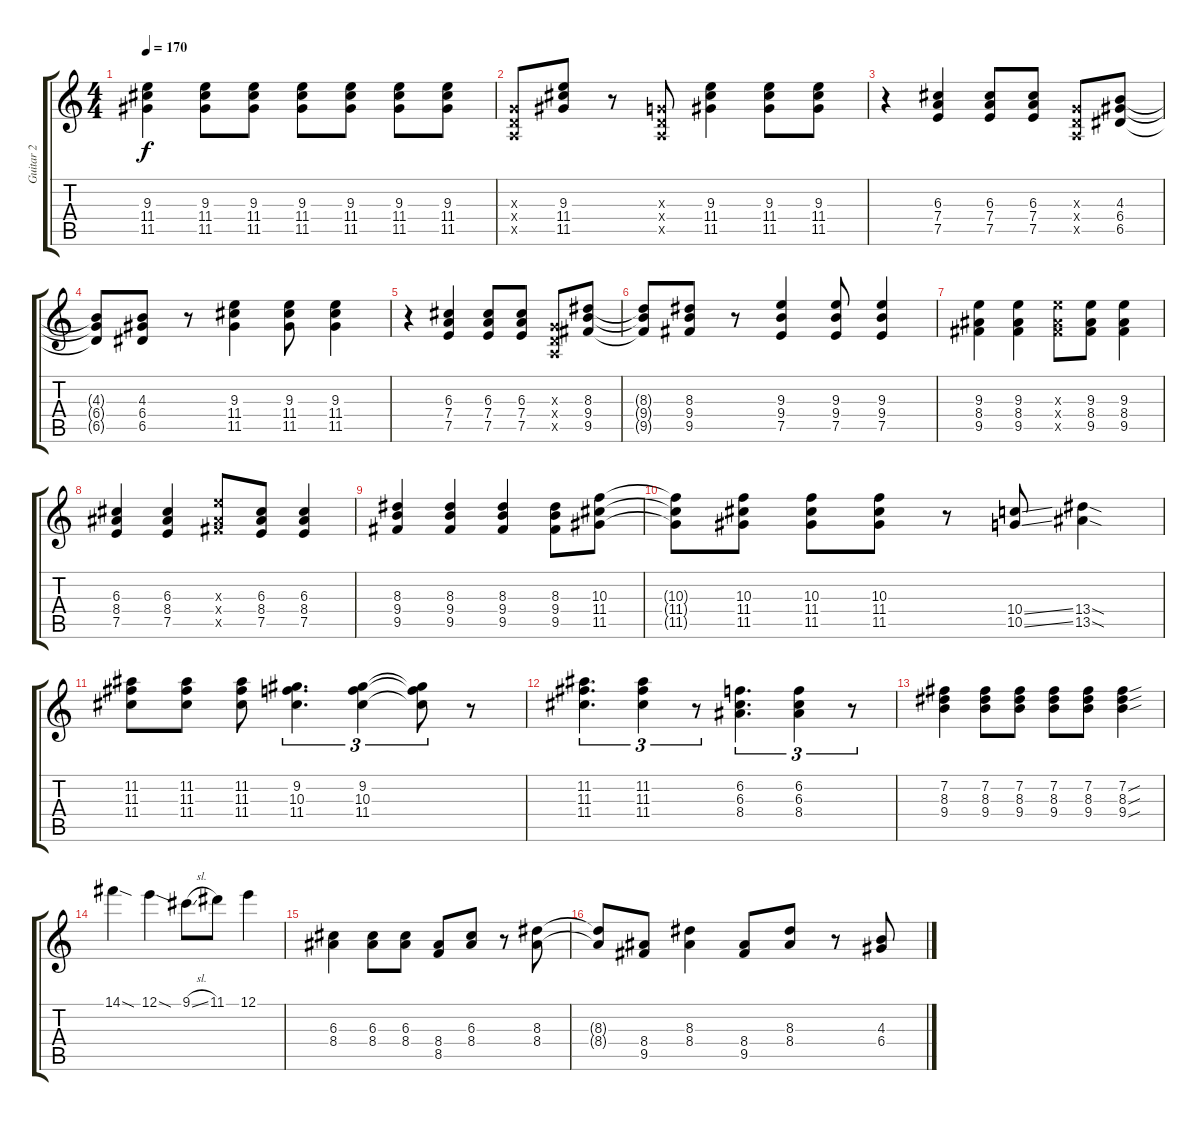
\track ("Guitar 2" "Guitar 2") {instrument distortionguitar}
\staff {score tabs}
\tuning (E4 B3 G3 D3 A2 E2) {hide}
\ts (4 4)
\tempo 170
\clef g2
\ks c
(9.3 11.4 11.5).4{dy f} (9.3 11.4 11.5).8 (9.3 11.4 11.5).8 (9.3 11.4 11.5).8 (9.3 11.4 11.5).8 (9.3 11.4 11.5).8 (9.3 11.4 11.5).8 |
(0.3{x} 0.4{x} 0.5{x}).8 (9.3 11.4 11.5).8 r.8 (0.3{x} 0.4{x} 0.5{x}).8 (9.3 11.4 11.5).4 (9.3 11.4 11.5).8 (9.3 11.4 11.5).8 |
r.4 (6.3 7.4 7.5).4 (6.3 7.4 7.5).8 (6.3 7.4 7.5).8 (0.3{x} 0.4{x} 0.5{x}).8 (4.3 6.4 6.5).8 |
(4.3{t} 6.4{t} 6.5{t}).8 (4.3 6.4 6.5).8 r.8 (9.3 11.4 11.5).4 (9.3 11.4 11.5).8 (9.3 11.4 11.5).4 |
r.4 (6.3 7.4 7.5).4 (6.3 7.4 7.5).8 (6.3 7.4 7.5).8 (0.3{x} 0.4{x} 0.5{x}).8 (8.3 9.4 9.5).8 |
(8.3{t} 9.4{t} 9.5{t}).8 (8.3 9.4 9.5).8 r.8 (9.3 9.4 7.5).4 (9.3 9.4 7.5).8 (9.3 9.4 7.5).4 |
(9.3 8.4 9.5).4 (9.3 8.4 9.5).4 (9.3{x} 8.4{x} 9.5{x}).8 (9.3 8.4 9.5).8 (9.3 8.4 9.5).4 |
(6.3 8.4 7.5).4 (6.3 8.4 7.5).4 (9.3{x} 8.4{x} 9.5{x}).8 (6.3 8.4 7.5).8 (6.3 8.4 7.5).4 |
(8.3 9.4 9.5).4 (8.3 9.4 9.5).4 (8.3 9.4 9.5).4 (8.3 9.4 9.5).8 (10.3 11.4 11.5).8 |
(10.3{t} 11.4{t} 11.5{t}).8 (10.3 11.4 11.5).8 (10.3 11.4 11.5).8 (10.3 11.4 11.5).8 r.8 (10.4{ss} 10.5{ss}).8 (13.4{sod} 13.5{sod}).4 |
(11.2 11.3 11.4).8 (11.2 11.3 11.4).8 (11.2 11.3 11.4).8 (9.2 10.3 11.4).4{d tu (3 2)} (9.2 10.3 11.4).4{tu (3 2)} (9.2{t} 10.3{t} 11.4{t}).8{tu (3 2)} r.8 |
(11.2 11.3 11.4).4{d tu (3 2)} (11.2 11.3 11.4).4{tu (3 2)} r.8{tu (3 2)} (6.2 6.3 8.4).4{d tu (3 2)} (6.2 6.3 8.4).4{tu (3 2)} r.8{tu (3 2)} |
(7.2 8.3 9.4).4 (7.2 8.3 9.4).8 (7.2 8.3 9.4).8 (7.2 8.3 9.4).8 (7.2 8.3 9.4).8 (7.2{sou} 8.3{sou} 9.4{sou}).4 |
14.1{sod}.4 12.1{sod}.4 9.1{sl}.8 11.1.8 12.1.4 |
(6.3 8.4).4 (6.3 8.4).8 (6.3 8.4).8 (8.4 8.5).8 (6.3 8.4).8 r.8 (8.3 8.4).8 |
(8.3{t} 8.4{t}).8 (8.4 9.5).8 (8.3 8.4).4 (8.4 9.5).8 (8.3 8.4).8 r.8 (4.3 6.4).8
